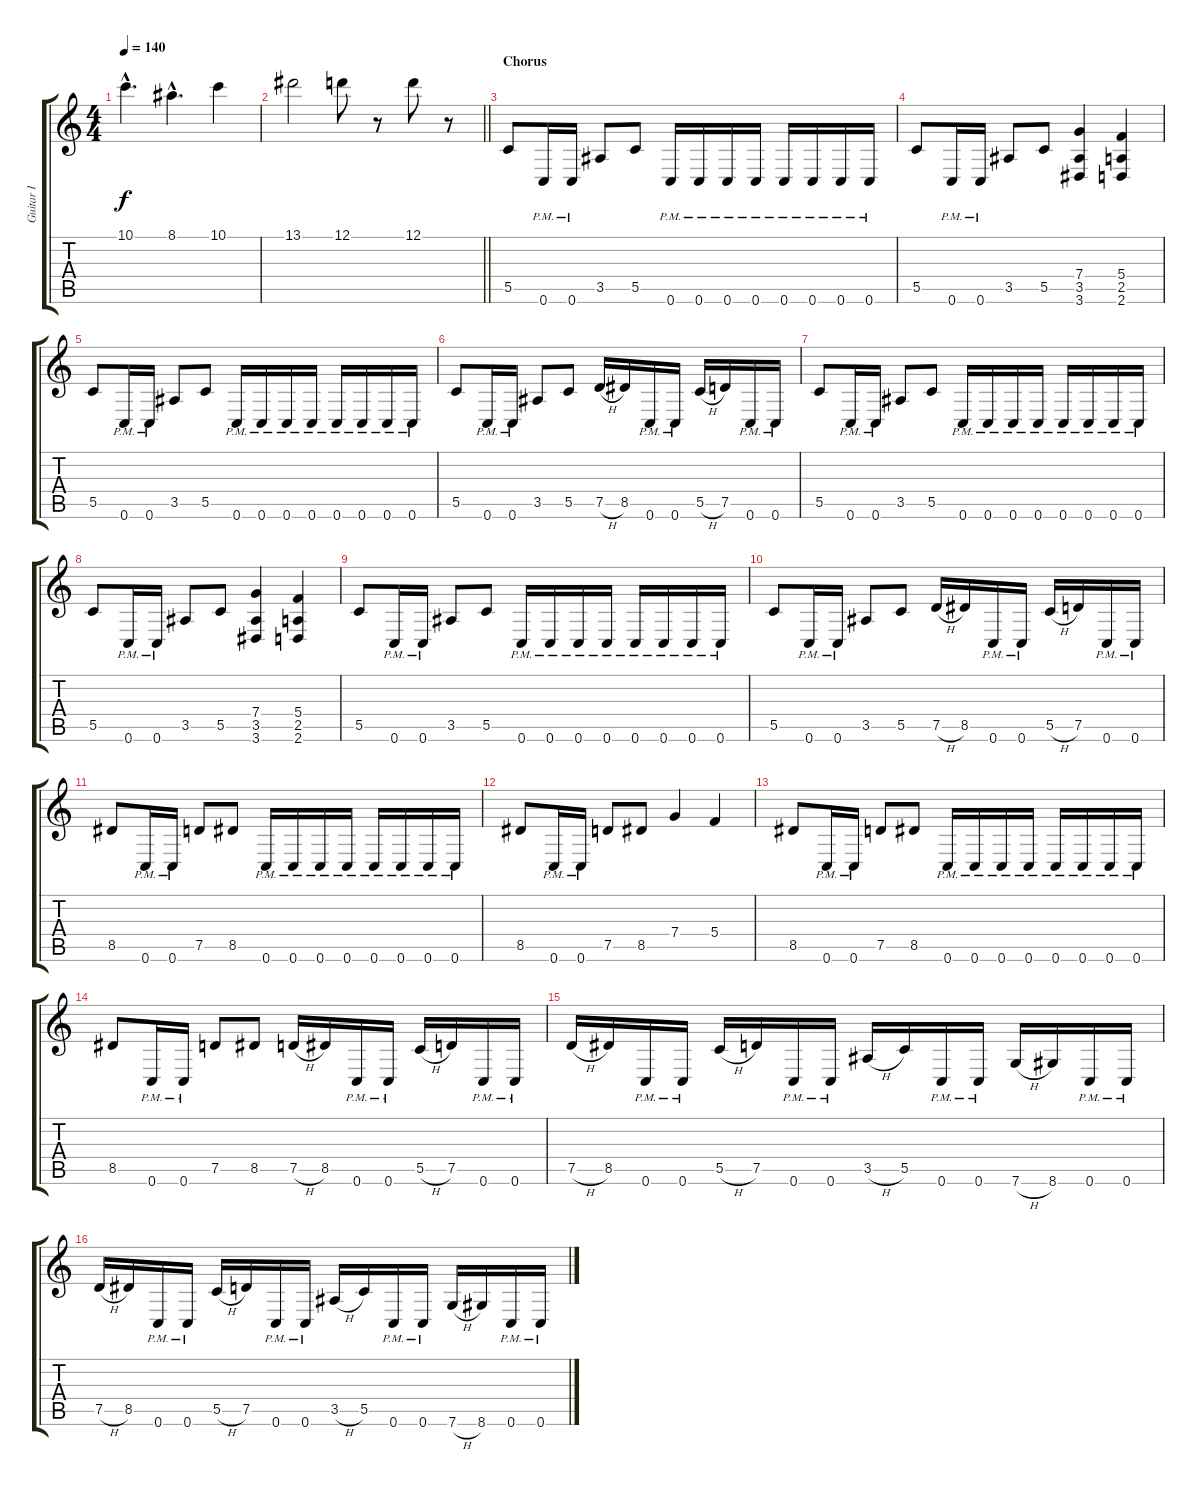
\track ("Guitar I" "Guitar I") {instrument distortionguitar}
\staff {score tabs}
\tuning (D4 A3 F3 C3 G2 C2) {hide}
\ts (4 4)
\tempo 140
\clef g2
\ks c
10.1{hac}.4{d dy f} 8.1{hac}.4{d} 10.1.4 |
\barLineRight lightlight
13.1.2 12.1.8 r.8 12.1.8 r.8 |
\section ("" "Chorus")
5.5.8 0.6{pm}.16 0.6{pm}.16 3.5.8 5.5.8 0.6{pm}.16 0.6{pm}.16 0.6{pm}.16 0.6{pm}.16 0.6{pm}.16 0.6{pm}.16 0.6{pm}.16 0.6{pm}.16 |
5.5.8 0.6{pm}.16 0.6{pm}.16 3.5.8 5.5.8 (7.4 3.5 3.6).4 (5.4 2.5 2.6).4 |
5.5.8 0.6{pm}.16 0.6{pm}.16 3.5.8 5.5.8 0.6{pm}.16 0.6{pm}.16 0.6{pm}.16 0.6{pm}.16 0.6{pm}.16 0.6{pm}.16 0.6{pm}.16 0.6{pm}.16 |
5.5.8 0.6{pm}.16 0.6{pm}.16 3.5.8 5.5.8 7.5{h}.16 8.5.16 0.6{pm}.16 0.6{pm}.16 5.5{h}.16 7.5.16 0.6{pm}.16 0.6{pm}.16 |
5.5.8 0.6{pm}.16 0.6{pm}.16 3.5.8 5.5.8 0.6{pm}.16 0.6{pm}.16 0.6{pm}.16 0.6{pm}.16 0.6{pm}.16 0.6{pm}.16 0.6{pm}.16 0.6{pm}.16 |
5.5.8 0.6{pm}.16 0.6{pm}.16 3.5.8 5.5.8 (7.4 3.5 3.6).4 (5.4 2.5 2.6).4 |
5.5.8 0.6{pm}.16 0.6{pm}.16 3.5.8 5.5.8 0.6{pm}.16 0.6{pm}.16 0.6{pm}.16 0.6{pm}.16 0.6{pm}.16 0.6{pm}.16 0.6{pm}.16 0.6{pm}.16 |
5.5.8 0.6{pm}.16 0.6{pm}.16 3.5.8 5.5.8 7.5{h}.16 8.5.16 0.6{pm}.16 0.6{pm}.16 5.5{h}.16 7.5.16 0.6{pm}.16 0.6{pm}.16 |
8.5.8 0.6{pm}.16 0.6{pm}.16 7.5.8 8.5.8 0.6{pm}.16 0.6{pm}.16 0.6{pm}.16 0.6{pm}.16 0.6{pm}.16 0.6{pm}.16 0.6{pm}.16 0.6{pm}.16 |
8.5.8 0.6{pm}.16 0.6{pm}.16 7.5.8 8.5.8 7.4.4 5.4.4 |
8.5.8 0.6{pm}.16 0.6{pm}.16 7.5.8 8.5.8 0.6{pm}.16 0.6{pm}.16 0.6{pm}.16 0.6{pm}.16 0.6{pm}.16 0.6{pm}.16 0.6{pm}.16 0.6{pm}.16 |
8.5.8 0.6{pm}.16 0.6{pm}.16 7.5.8 8.5.8 7.5{h}.16 8.5.16 0.6{pm}.16 0.6{pm}.16 5.5{h}.16 7.5.16 0.6{pm}.16 0.6{pm}.16 |
7.5{h}.16 8.5.16 0.6{pm}.16 0.6{pm}.16 5.5{h}.16 7.5.16 0.6{pm}.16 0.6{pm}.16 3.5{h}.16 5.5.16 0.6{pm}.16 0.6{pm}.16 7.6{h}.16 8.6.16 0.6{pm}.16 0.6{pm}.16 |
7.5{h}.16 8.5.16 0.6{pm}.16 0.6{pm}.16 5.5{h}.16 7.5.16 0.6{pm}.16 0.6{pm}.16 3.5{h}.16 5.5.16 0.6{pm}.16 0.6{pm}.16 7.6{h}.16 8.6.16 0.6{pm}.16 0.6{pm}.16
